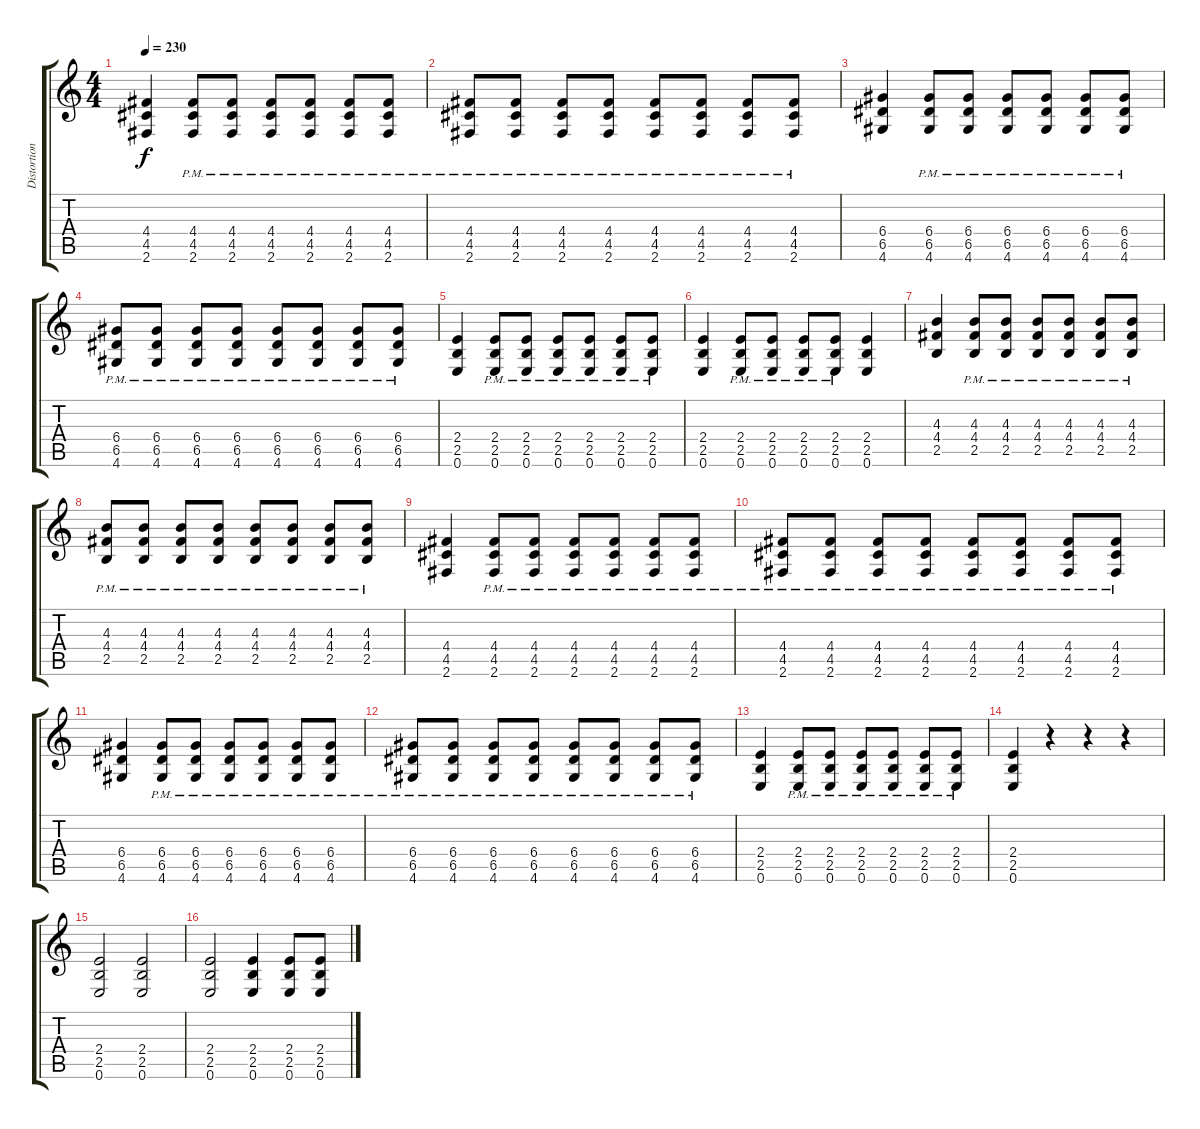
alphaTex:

\track ("Distortion Guitar" "Distortion") {instrument distortionguitar}
\staff {score tabs}
\tuning (E4 B3 G3 D3 A2 E2) {hide}
\ts (4 4)
\tempo 230
\clef g2
\ks c
(4.4 4.5 2.6).4{dy f} (4.4{pm} 4.5{pm} 2.6{pm}).8 (4.4{pm} 4.5{pm} 2.6{pm}).8 (4.4{pm} 4.5{pm} 2.6{pm}).8 (4.4{pm} 4.5{pm} 2.6{pm}).8 (4.4{pm} 4.5{pm} 2.6{pm}).8 (4.4{pm} 4.5{pm} 2.6{pm}).8 |
(4.4{pm} 4.5{pm} 2.6{pm}).8 (4.4{pm} 4.5{pm} 2.6{pm}).8 (4.4{pm} 4.5{pm} 2.6{pm}).8 (4.4{pm} 4.5{pm} 2.6{pm}).8 (4.4{pm} 4.5{pm} 2.6{pm}).8 (4.4{pm} 4.5{pm} 2.6{pm}).8 (4.4{pm} 4.5{pm} 2.6{pm}).8 (4.4{pm} 4.5{pm} 2.6{pm}).8 |
(6.4 6.5 4.6).4 (6.4{pm} 6.5{pm} 4.6{pm}).8 (6.4{pm} 6.5{pm} 4.6{pm}).8 (6.4{pm} 6.5{pm} 4.6{pm}).8 (6.4{pm} 6.5{pm} 4.6{pm}).8 (6.4{pm} 6.5{pm} 4.6{pm}).8 (6.4{pm} 6.5{pm} 4.6{pm}).8 |
(6.4{pm} 6.5{pm} 4.6{pm}).8 (6.4{pm} 6.5{pm} 4.6{pm}).8 (6.4{pm} 6.5{pm} 4.6{pm}).8 (6.4{pm} 6.5{pm} 4.6{pm}).8 (6.4{pm} 6.5{pm} 4.6{pm}).8 (6.4{pm} 6.5{pm} 4.6{pm}).8 (6.4{pm} 6.5{pm} 4.6{pm}).8 (6.4{pm} 6.5{pm} 4.6{pm}).8 |
(2.4 2.5 0.6).4 (2.4{pm} 2.5{pm} 0.6{pm}).8 (2.4{pm} 2.5{pm} 0.6{pm}).8 (2.4{pm} 2.5{pm} 0.6{pm}).8 (2.4{pm} 2.5{pm} 0.6{pm}).8 (2.4{pm} 2.5{pm} 0.6{pm}).8 (2.4{pm} 2.5{pm} 0.6{pm}).8 |
(2.4 2.5 0.6).4 (2.4{pm} 2.5{pm} 0.6{pm}).8 (2.4{pm} 2.5{pm} 0.6{pm}).8 (2.4{pm} 2.5{pm} 0.6{pm}).8 (2.4{pm} 2.5{pm} 0.6{pm}).8 (2.4 2.5 0.6).4 |
(4.3 4.4 2.5).4 (4.3{pm} 4.4{pm} 2.5{pm}).8 (4.3{pm} 4.4{pm} 2.5{pm}).8 (4.3{pm} 4.4{pm} 2.5{pm}).8 (4.3{pm} 4.4{pm} 2.5{pm}).8 (4.3{pm} 4.4{pm} 2.5{pm}).8 (4.3{pm} 4.4{pm} 2.5{pm}).8 |
(4.3{pm} 4.4{pm} 2.5{pm}).8 (4.3{pm} 4.4{pm} 2.5{pm}).8 (4.3{pm} 4.4{pm} 2.5{pm}).8 (4.3{pm} 4.4{pm} 2.5{pm}).8 (4.3{pm} 4.4{pm} 2.5{pm}).8 (4.3{pm} 4.4{pm} 2.5{pm}).8 (4.3{pm} 4.4{pm} 2.5{pm}).8 (4.3{pm} 4.4{pm} 2.5{pm}).8 |
(4.4 4.5 2.6).4 (4.4{pm} 4.5{pm} 2.6{pm}).8 (4.4{pm} 4.5{pm} 2.6{pm}).8 (4.4{pm} 4.5{pm} 2.6{pm}).8 (4.4{pm} 4.5{pm} 2.6{pm}).8 (4.4{pm} 4.5{pm} 2.6{pm}).8 (4.4{pm} 4.5{pm} 2.6{pm}).8 |
(4.4{pm} 4.5{pm} 2.6{pm}).8 (4.4{pm} 4.5{pm} 2.6{pm}).8 (4.4{pm} 4.5{pm} 2.6{pm}).8 (4.4{pm} 4.5{pm} 2.6{pm}).8 (4.4{pm} 4.5{pm} 2.6{pm}).8 (4.4{pm} 4.5{pm} 2.6{pm}).8 (4.4{pm} 4.5{pm} 2.6{pm}).8 (4.4{pm} 4.5{pm} 2.6{pm}).8 |
(6.4 6.5 4.6).4 (6.4{pm} 6.5{pm} 4.6{pm}).8 (6.4{pm} 6.5{pm} 4.6{pm}).8 (6.4{pm} 6.5{pm} 4.6{pm}).8 (6.4{pm} 6.5{pm} 4.6{pm}).8 (6.4{pm} 6.5{pm} 4.6{pm}).8 (6.4{pm} 6.5{pm} 4.6{pm}).8 |
(6.4{pm} 6.5{pm} 4.6{pm}).8 (6.4{pm} 6.5{pm} 4.6{pm}).8 (6.4{pm} 6.5{pm} 4.6{pm}).8 (6.4{pm} 6.5{pm} 4.6{pm}).8 (6.4{pm} 6.5{pm} 4.6{pm}).8 (6.4{pm} 6.5{pm} 4.6{pm}).8 (6.4{pm} 6.5{pm} 4.6{pm}).8 (6.4{pm} 6.5{pm} 4.6{pm}).8 |
(2.4 2.5 0.6).4 (2.4{pm} 2.5{pm} 0.6{pm}).8 (2.4{pm} 2.5{pm} 0.6{pm}).8 (2.4{pm} 2.5{pm} 0.6{pm}).8 (2.4{pm} 2.5{pm} 0.6{pm}).8 (2.4{pm} 2.5{pm} 0.6{pm}).8 (2.4{pm} 2.5{pm} 0.6{pm}).8 |
(2.4 2.5 0.6).4 r.4 r.4 r.4 |
(2.4 2.5 0.6).2 (2.4 2.5 0.6).2 |
(2.4 2.5 0.6).2 (2.4 2.5 0.6).4 (2.4 2.5 0.6).8 (2.4 2.5 0.6).8
